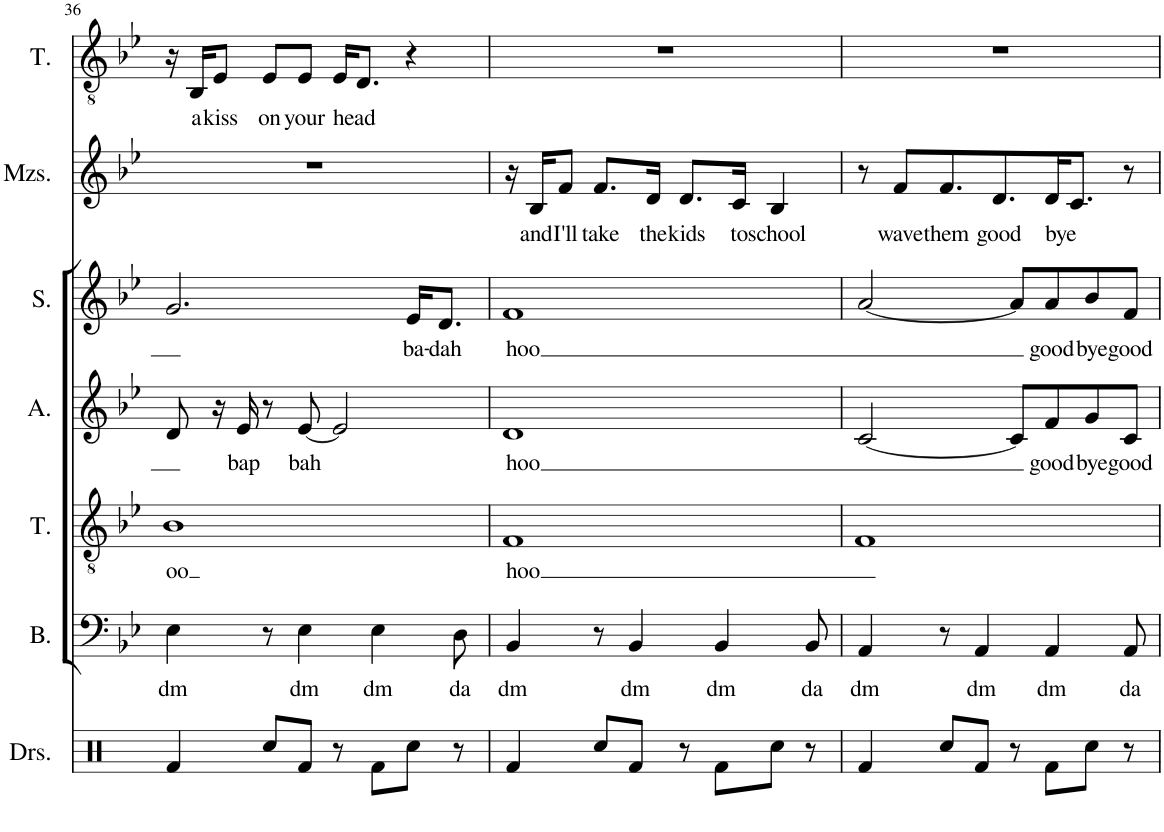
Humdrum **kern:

**kern	**kern	**text	**kern	**text	**kern	**text	**kern	**text	**kern	**text	**kern	**text
*part7	*part6	*part6	*part5	*part5	*part4	*part4	*part3	*part3	*part2	*part2	*part1	*part1
*staff7	*staff6	*staff6	*staff5	*staff5	*staff4	*staff4	*staff3	*staff3	*staff2	*staff2	*staff1	*staff1
*I"Drumset	*I"Bass	*	*I"Tenor	*	*I"Alto	*	*I"Soprano	*	*I"Mezzo-soprano	*	*I"Tenor	*
*I'Drs.	*I'B.	*	*I'T.	*	*I'A.	*	*I'S.	*	*I'Mzs.	*	*I'T.	*
!!LO:PB:g=z
*clefX	*clefF4	*	*clefGv2	*	*clefG2	*	*clefG2	*	*clefG2	*	*clefGv2	*
*k[]	*k[b-e-]	*	*k[b-e-]	*	*k[b-e-]	*	*k[b-e-]	*	*k[b-e-]	*	*k[b-e-]	*
*M4/4	*M4/4	*	*M4/4	*	*M4/4	*	*M4/4	*	*M4/4	*	*M4/4	*
=36	=36	=36	=36	=36	=36	=36	=36	=36	=36	=36	=36	=36
!	!	!LO:LY:b	!	!LO:LY:b	!	!	!	!	!	!	!	!
4Rf/	4E-\	dm	1B-	oo	8d/	.	2.g/	.	1r	.	16r	.
!	!	!	!	!	!	!	!	!	!	!	!	!LO:LY:b
.	.	.	.	.	.	.	.	.	.	.	16BB-/KL	a
!	!	!	!	!	!	!	!	!	!	!	!	!LO:LY:b
.	.	.	.	.	16r	.	.	.	.	.	8E-/J	kiss
!	!	!	!	!	!	!LO:LY:b	!	!	!	!	!	!
.	.	.	.	.	16e-/	bap	.	.	.	.	.	.
!	!	!	!	!	!	!	!	!	!	!	!	!LO:LY:b
8Rcc/L	8r	.	.	.	8r	.	.	.	.	.	8E-/L	on
!	!	!LO:LY:b	!	!	!	!LO:LY:b	!	!	!	!	!	!LO:LY:b
8Rf/J	4E-\	dm	.	.	[8e-/	bah	.	.	.	.	8E-/J	your
!	!	!	!	!	!	!	!	!	!	!	!	!LO:LY:b
8r	.	.	.	.	2e-/]	.	.	.	.	.	16E-/KL	head
.	.	.	.	.	.	.	.	.	.	.	8.D/J	.
!	!	!LO:LY:b	!	!	!	!	!	!	!	!	!	!
8Rf\L	4E-\	dm	.	.	.	.	.	.	.	.	.	.
!	!	!	!	!	!	!	!	!LO:LY:b	!	!	!	!
8Rcc\J	.	.	.	.	.	.	16e-/KL	ba-	.	.	4r	.
!	!	!	!	!	!	!	!	!LO:LY:b	!	!	!	!
.	.	.	.	.	.	.	8.d/J	-dah	.	.	.	.
!	!	!LO:LY:b	!	!	!	!	!	!	!	!	!	!
8r	8D\	da	.	.	.	.	.	.	.	.	.	.
=37	=37	=37	=37	=37	=37	=37	=37	=37	=37	=37	=37	=37
!	!	!LO:LY:b	!	!LO:LY:b	!	!LO:LY:b	!	!LO:LY:b	!	!	!	!
4Rf/	4BB-/	dm	1F	hoo	1d	hoo	1f	hoo	16r	.	1r	.
!	!	!	!	!	!	!	!	!	!	!LO:LY:b	!	!
.	.	.	.	.	.	.	.	.	16B-/KL	and	.	.
!	!	!	!	!	!	!	!	!	!	!LO:LY:b	!	!
.	.	.	.	.	.	.	.	.	8f/J	I'll	.	.
!	!	!	!	!	!	!	!	!	!	!LO:LY:b	!	!
8Rcc/L	8r	.	.	.	.	.	.	.	8.f/L	take	.	.
!	!	!LO:LY:b	!	!	!	!	!	!	!	!	!	!
8Rf/J	4BB-/	dm	.	.	.	.	.	.	.	.	.	.
!	!	!	!	!	!	!	!	!	!	!LO:LY:b	!	!
.	.	.	.	.	.	.	.	.	16d/Jk	the	.	.
!	!	!	!	!	!	!	!	!	!	!LO:LY:b	!	!
8r	.	.	.	.	.	.	.	.	8.d/L	kids	.	.
!	!	!LO:LY:b	!	!	!	!	!	!	!	!	!	!
8Rf\L	4BB-/	dm	.	.	.	.	.	.	.	.	.	.
!	!	!	!	!	!	!	!	!	!	!LO:LY:b	!	!
.	.	.	.	.	.	.	.	.	16c/Jk	to	.	.
!	!	!	!	!	!	!	!	!	!	!LO:LY:b	!	!
8Rcc\J	.	.	.	.	.	.	.	.	4B-/	school	.	.
!	!	!LO:LY:b	!	!	!	!	!	!	!	!	!	!
8r	8BB-/	da	.	.	.	.	.	.	.	.	.	.
=38	=38	=38	=38	=38	=38	=38	=38	=38	=38	=38	=38	=38
!	!	!LO:LY:b	!	!	!	!	!	!	!	!	!	!
4Rf/	4AA/	dm	1F	.	[2c/	.	[2a/	.	8r	.	1r	.
!	!	!	!	!	!	!	!	!	!	!LO:LY:b	!	!
.	.	.	.	.	.	.	.	.	8f/L	wave	.	.
!	!	!	!	!	!	!	!	!	!	!LO:LY:b	!	!
8Rcc/L	8r	.	.	.	.	.	.	.	8.f/	them	.	.
!	!	!LO:LY:b	!	!	!	!	!	!	!	!	!	!
8Rf/J	4AA/	dm	.	.	.	.	.	.	.	.	.	.
!	!	!	!	!	!	!	!	!	!	!LO:LY:b	!	!
.	.	.	.	.	.	.	.	.	8.d/	good	.	.
8r	.	.	.	.	8c/L]	.	8a/L]	.	.	.	.	.
!	!	!LO:LY:b	!	!	!	!LO:LY:b	!	!LO:LY:b	!	!LO:LY:b	!	!
8Rf\L	4AA/	dm	.	.	8f/	good	8a/	good	16d/K	bye	.	.
.	.	.	.	.	.	.	.	.	8.c/J	.	.	.
!	!	!	!	!	!	!LO:LY:b	!	!LO:LY:b	!	!	!	!
8Rcc\J	.	.	.	.	8g/	bye	8b-/	bye	.	.	.	.
!	!	!LO:LY:b	!	!	!	!LO:LY:b	!	!LO:LY:b	!	!	!	!
8r	8AA/	da	.	.	8c/J	good	8f/J	good	8r	.	.	.
=	=	=	=	=	=	=	=	=	=	=	=	=
*-	*-	*-	*-	*-	*-	*-	*-	*-	*-	*-	*-	*-
